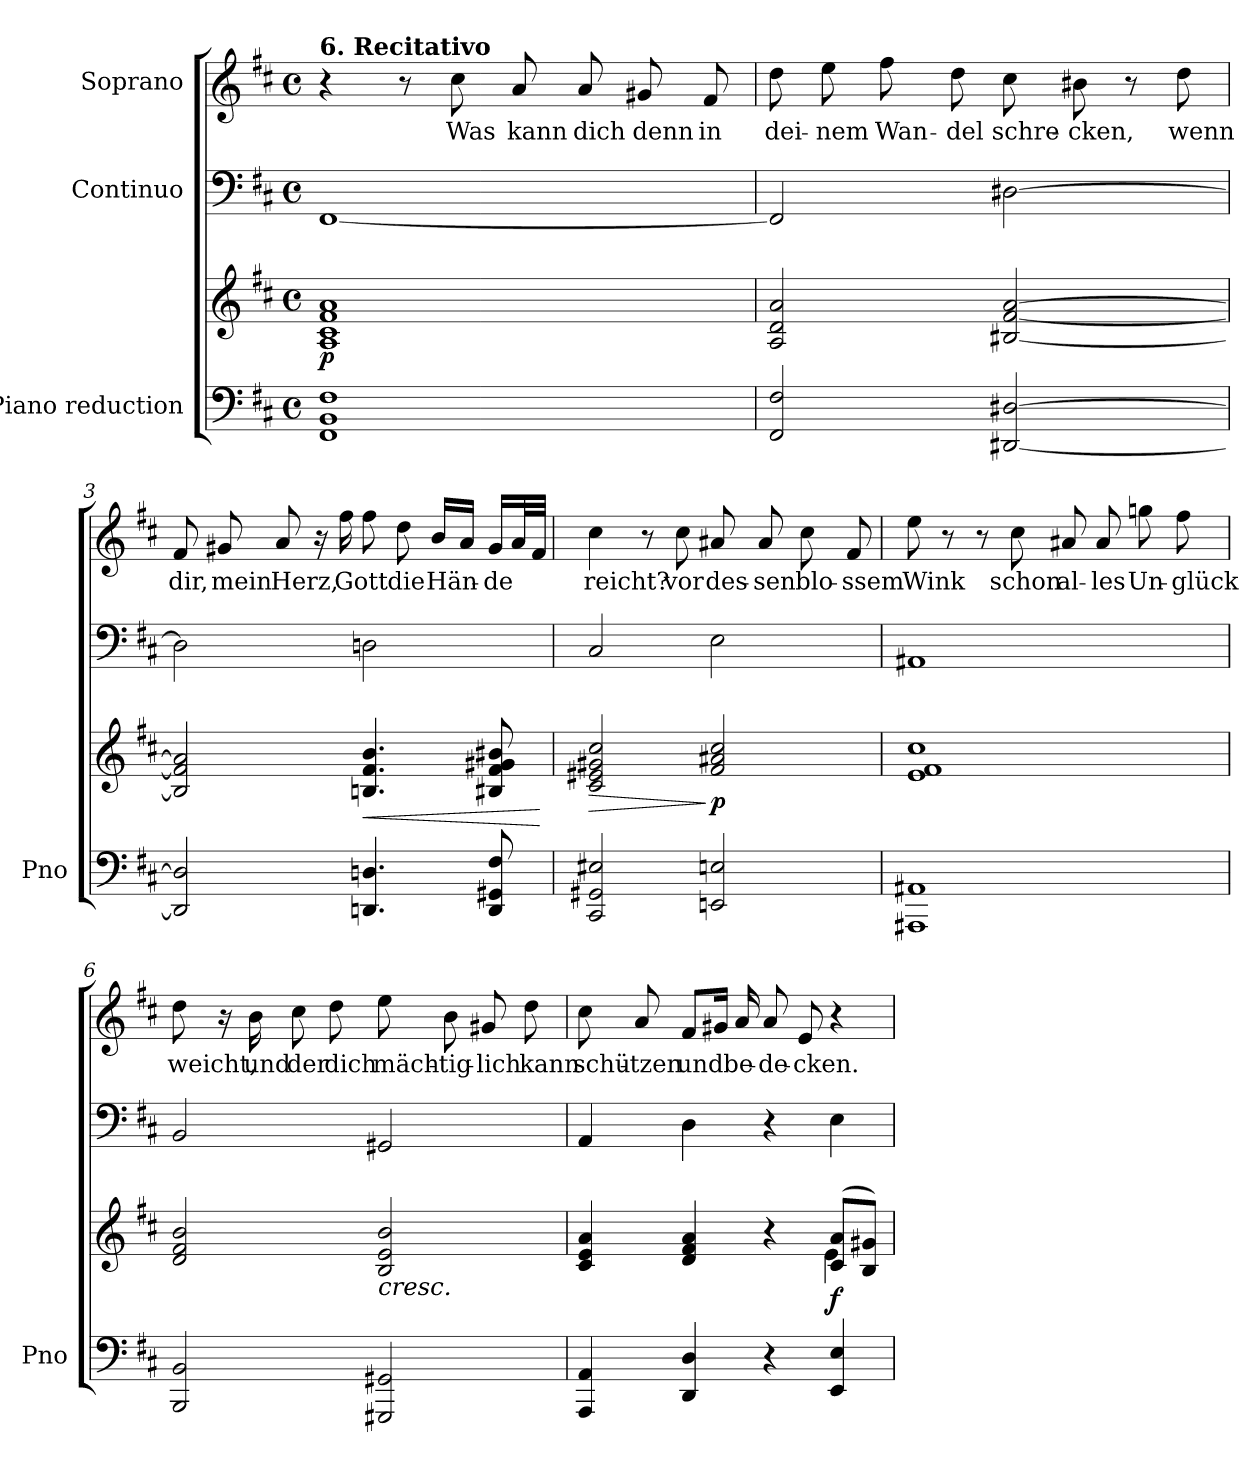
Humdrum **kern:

**kern	**kern	**dynam	**kern	**kern	**text
*part3	*part3	*part3	*part2	*part1	*part1
*staff4	*staff3	*staff3/4	*staff2	*staff1	*staff1
*I"Piano reduction	*	*	*I"Continuo	*I"Soprano	*
*I'Pno	*	*	*	*	*
*stria5	*stria5	*	*	*	*
*clefF4	*clefG2	*	*clefF4	*clefG2	*
*k[f#c#]	*k[f#c#]	*	*k[f#c#]	*k[f#c#]	*
*M4/4	*M4/4	*	*M4/4	*M4/4	*
*met(c)	*met(c)	*	*met(c)	*met(c)	*
=1	=1	=1	=1	=1	=1
!	!	!	!	!LO:TX:a:B:t=6. Recitativo	!
!	!	!LO:DY:b	!	!	!
1FF# 1BB 1F#	1A 1c# 1f# 1a	p	[1FF#	4r	.
.	.	.	.	8r	.
!	!	!	!	!	!LO:LY:b
.	.	.	.	8cc#\	Was
!	!	!	!	!	!LO:LY:b
.	.	.	.	8a/	kann
!	!	!	!	!	!LO:LY:b
.	.	.	.	8a/	dich
!	!	!	!	!	!LO:LY:b
.	.	.	.	8g#X/	denn
!	!	!	!	!	!LO:LY:b
.	.	.	.	8f#/	in
=2	=2	=2	=2	=2	=2
!	!	!	!	!	!LO:LY:b
2FF#/ 2F#/	2A/ 2d/ 2a/	.	2FF#/]	8dd\	dei-
!	!	!	!	!	!LO:LY:b
.	.	.	.	8ee\	-nem
!	!	!	!	!	!LO:LY:b
.	.	.	.	8ff#\	Wan-
!	!	!	!	!	!LO:LY:b
.	.	.	.	8dd\	-del
!	!	!	!	!	!LO:LY:b
[2DD#X/ [2D#X/	[2B#X/ [2f#/ [2a/	.	[2D#X\	8cc#\	schre-
!	!	!	!	!	!LO:LY:b
.	.	.	.	8b#X\	-cken,
.	.	.	.	8r	.
!	!	!	!	!	!LO:LY:b
.	.	.	.	8dd\	wenn
=3	=3	=3	=3	=3	=3
!	!	!	!	!	!LO:LY:b
2DD#/] 2D#/]	2B#/] 2f#/] 2a/]	.	2D#\]	8f#/	dir,
!	!	!	!	!	!LO:LY:b
.	.	.	.	8g#X/	mein
!	!	!	!	!	!LO:LY:b
.	.	.	.	8a/	Herz,
.	.	.	.	16r	.
!	!	!	!	!	!LO:LY:b
.	.	.	.	16ff#\	Gott
!	!	!LO:HP:b	!	!	!
4.DDn/ 4.Dn/	4.Bn/ 4.f#/ 4.b/	<	2Dn\	8ff#\	.
!	!	!	!	!	!LO:LY:b
.	.	.	.	8dd\	die
!	!	!	!	!	!LO:LY:b
.	.	.	.	16b/LL	Hän-
.	.	.	.	16a/JJ	.
!	!	!	!	!	!LO:LY:b
8DD/ 8GG#X/ 8F#/	8B#X/ 8f#/ 8g#X/ 8b#X/	.	.	16g#/LL	-de
.	.	.	.	32a/L	.
.	.	.	.	32f#/JJJ	.
.	.	[	.	.	.
=4	=4	=4	=4	=4	=4
!	!	!LO:HP:b	!	!	!LO:LY:b
2CC#/ 2GG#X/ 2E#X/	2c#/ 2e#X/ 2g#X/ 2cc#/	>	2C#/	4cc#\	reicht?
.	.	.	.	8r	.
!	!	!	!	!	!LO:LY:b
.	.	.	.	8cc#\	vor
!	!	!LO:DY:n=1:b	!	!	!LO:LY:b
2EEn/ 2En/	2f#/ 2a#X/ 2cc#/	] p	2E\	8a#X/	des-
!	!	!	!	!	!LO:LY:b
.	.	.	.	8a#/	-sen
!	!	!	!	!	!LO:LY:b
.	.	.	.	8cc#\	blo-
!	!	!	!	!	!LO:LY:b
.	.	.	.	8f#/	-ssem
!!LO:LB:g=z
=5	=5	=5	=5	=5	=5
!	!	!	!	!	!LO:LY:b
1AAA#X 1AA#X	1e 1f# 1cc#	.	1AA#X	8ee\	Wink
.	.	.	.	8r	.
.	.	.	.	8r	.
!	!	!	!	!	!LO:LY:b
.	.	.	.	8cc#\	schon
!	!	!	!	!	!LO:LY:b
.	.	.	.	8a#X/	al-
!	!	!	!	!	!LO:LY:b
.	.	.	.	8a#/	-les
!	!	!	!	!	!LO:LY:b
.	.	.	.	8ggn\	Un-
!	!	!	!	!	!LO:LY:b
.	.	.	.	8ff#\	-glück
=6	=6	=6	=6	=6	=6
!	!	!	!	!	!LO:LY:b
2BBB/ 2BB/	2d/ 2f#/ 2b/	.	2BB/	8dd\	weicht,
.	.	.	.	16r	.
!	!	!	!	!	!LO:LY:b
.	.	.	.	16b\	und
!	!	!	!	!	!LO:LY:b
.	.	.	.	8cc#\	der
!	!	!	!	!	!LO:LY:b
.	.	.	.	8dd\	dich
!	!LO:TX:b:i:t=cresc.	!	!	!	!
!	!	!	!	!	!LO:LY:b
2GGG#X/ 2GG#X/	2B/ 2e/ 2b/	.	2GG#X/	8ee\	mäch-
!	!	!	!	!	!LO:LY:b
.	.	.	.	8b\	-tig-
!	!	!	!	!	!LO:LY:b
.	.	.	.	8g#X/	-lich
!	!	!	!	!	!LO:LY:b
.	.	.	.	8dd\	kann
=7	=7	=7	=7	=7	=7
*	*^	*	*	*	*
!	!	!	!	!	!	!LO:LY:b
4AAA/ 4AA/	4c#/ 4e/ 4a/	4ryy	.	4AA/	8cc#\	schü-
!	!	!	!	!	!	!LO:LY:b
.	.	.	.	.	8a/	-tzen
!	!	!	!	!	!	!LO:LY:b
4DD/ 4D/	4d/ 4f#/ 4a/	4ryy	.	4D\	8f#/L	und
.	.	.	.	.	16g#X/Jk	.
!	!	!	!	!	!	!LO:LY:b
.	.	.	.	.	16a/	be-
!	!	!	!	!	!	!LO:LY:b
4r	4r	4ryy	.	4r	8a/	-de-
!	!	!	!	!	!	!LO:LY:b
.	.	.	.	.	8e/	-cken.
!	!	!	!LO:DY:b	!	!	!
4EE/ 4E/	(8c#/ 8a/L	4e\	f	4E\	4r	.
.	8B/ 8g#X/J)	.	.	.	.	.
*	*v	*v	*	*	*	*
=	=	=	=	=	=
*-	*-	*-	*-	*-	*-
